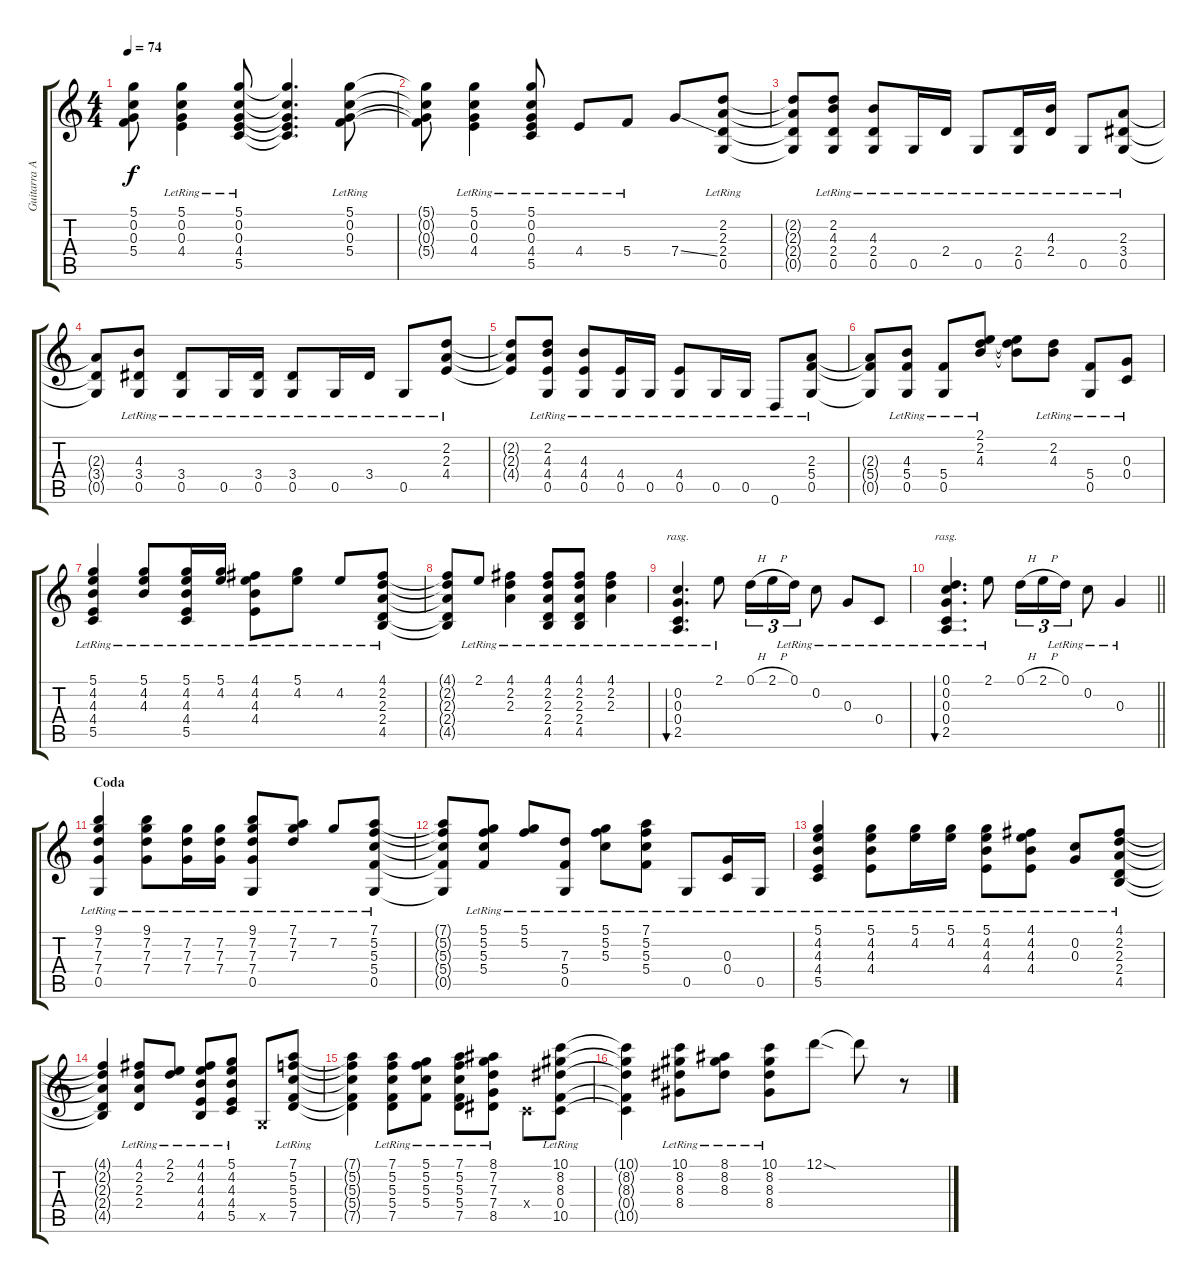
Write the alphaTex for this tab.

\track ("Guitarra Acustica" "Guitarra A") {instrument acousticguitarsteel}
\staff {score tabs}
\tuning (D4 C4 G3 C3 G2 D2) {hide}
\ts (4 4)
\tempo 74
\clef g2
\ks c
(5.1{t} 0.2{t} 0.3{t} 5.4{t}).8{dy f} (5.1{lr} 0.2{lr} 0.3{lr} 4.4{lr}).4 (5.1{lr} 0.2{lr} 0.3{lr} 4.4{lr} 5.5{lr}).8 (5.1{t} 0.2{t} 0.3{t} 4.4{t} 5.5{t}).4{d} (5.1{lr} 0.2{lr} 0.3{lr} 5.4{lr}).8 |
(5.1{t} 0.2{t} 0.3{t} 5.4{t}).8 (5.1{lr} 0.2{lr} 0.3{lr} 4.4{lr}).4 (5.1{lr} 0.2{lr} 0.3{lr} 4.4{lr} 5.5{lr}).8 4.4{lr}.8 5.4{lr}.8 7.4{ss}.8 (2.2{lr} 2.3{lr} 2.4{lr} 0.5{lr}).8 |
(2.2{t} 2.3{t} 2.4{t} 0.5{t}).8 (2.2{lr} 4.3{lr} 2.4{lr} 0.5{lr}).8 (4.3{lr} 2.4{lr} 0.5{lr}).8 0.5{lr}.16 2.4{lr}.16 0.5{lr}.8 (2.4{lr} 0.5{lr}).16 (4.3{lr} 2.4{lr}).16 0.5{lr}.8 (2.3{lr} 3.4{lr} 0.5{lr}).8 |
(2.3{t} 3.4{t} 0.5{t}).8 (4.3{lr} 3.4{lr} 0.5{lr}).8 (3.4{lr} 0.5{lr}).8 0.5{lr}.16 (3.4{lr} 0.5{lr}).16 (3.4{lr} 0.5{lr}).8 0.5{lr}.16 3.4{lr}.16 0.5{lr}.8 (2.2{lr} 2.3{lr} 4.4{lr}).8 |
(2.2{t} 2.3{t} 4.4{t}).8 (2.2{lr} 4.3{lr} 4.4{lr} 0.5{lr}).8 (4.3{lr} 4.4{lr} 0.5{lr}).8 (4.4{lr} 0.5{lr}).16 0.5{lr}.16 (4.4{lr} 0.5{lr}).8 0.5{lr}.16 0.5{lr}.16 0.6{lr}.8 (2.3{lr} 5.4{lr} 0.5{lr}).8 |
(2.3{t} 5.4{t} 0.5{t}).8 (4.3{lr} 5.4{lr} 0.5{lr}).8 (5.4{lr} 0.5{lr}).8 (2.1{lr} 2.2{lr} 4.3{lr}).8 (2.1{t} 2.2{t} 4.3{t}).8 (2.2{lr} 4.3{lr}).8 (5.4{lr} 0.5{lr}).8 (0.3{lr} 0.4{lr}).8 |
(5.1{lr} 4.2{lr} 4.3{lr} 4.4{lr} 5.5{lr}).4 (5.1{lr} 4.2{lr} 4.3{lr}).8 (5.1{lr} 4.2{lr} 4.3{lr} 4.4{lr} 5.5{lr}).16 (5.1{lr} 4.2{lr}).16 (4.1{lr} 4.2{lr} 4.3{lr} 4.4{lr}).8 (5.1{lr} 4.2{lr}).8 4.2{lr}.8 (4.1{lr} 2.2{lr} 2.3{lr} 2.4{lr} 4.5{lr}).8 |
(4.1{t} 2.2{t} 2.3{t} 2.4{t} 4.5{t}).8 2.1{lr}.8 (4.1{lr} 2.2{lr} 2.3{lr}).4 (4.1{lr} 2.2{lr} 2.3{lr} 2.4{lr} 4.5{lr}).8 (4.1{lr} 2.2{lr} 2.3{lr} 2.4{lr} 4.5{lr}).8 (4.1{lr} 2.2{lr} 2.3{lr}).4 |
(0.2{lr} 0.3{lr} 0.4{lr} 2.5{lr}).4{d bu 240 rasg ii} 2.1{lr}.8 0.1{h}.16{tu (3 2)} 2.1{h}.16{tu (3 2)} 0.1{lr}.16{tu (3 2)} 0.2{lr}.8 0.3{lr}.8 0.4{lr}.8 |
\barLineRight lightlight
(0.1{lr} 0.2{lr} 0.3{lr} 0.4{lr} 2.5{lr}).4{d bu 240 rasg ii} 2.1{lr}.8 0.1{h}.16{tu (3 2)} 2.1{h}.16{tu (3 2)} 0.1{lr}.16{tu (3 2)} 0.2{lr}.8 0.3{lr}.4 |
\section ("" "Coda")
(9.1{lr} 7.2{lr} 7.3{lr} 7.4{lr} 0.5{lr}).4 (9.1{lr} 7.2{lr} 7.3{lr} 7.4{lr}).8 (7.2{lr} 7.3{lr} 7.4{lr}).16 (7.2{lr} 7.3{lr} 7.4{lr}).16 (9.1{lr} 7.2{lr} 7.3{lr} 7.4{lr} 0.5{lr}).8 (7.1{lr} 7.2{lr} 7.3{lr}).8 7.2{lr}.8 (7.1{lr} 5.2{lr} 5.3{lr} 5.4{lr} 0.5{lr}).8 |
(7.1{t} 5.2{t} 5.3{t} 5.4{t} 0.5{t}).8 (5.1{lr} 5.2{lr} 5.3{lr} 5.4{lr}).8 (5.1{lr} 5.2{lr}).8 (7.3{lr} 5.4{lr} 0.5{lr}).8 (5.1{lr} 5.2{lr} 5.3{lr}).8 (7.1{lr} 5.2{lr} 5.3{lr} 5.4{lr}).8 0.5{lr}.8 (0.3{lr} 0.4{lr}).16 0.5{lr}.16 |
(5.1{lr} 4.2{lr} 4.3{lr} 4.4{lr} 5.5{lr}).4 (5.1{lr} 4.2{lr} 4.3{lr} 4.4{lr}).8 (5.1{lr} 4.2{lr}).16 (5.1{lr} 4.2{lr}).16 (5.1{lr} 4.2{lr} 4.3{lr} 4.4{lr}).8 (4.1{lr} 4.2{lr} 4.3{lr} 4.4{lr}).8 (0.2{lr} 0.3{lr}).8 (4.1{lr} 2.2{lr} 2.3{lr} 2.4{lr} 4.5{lr}).8 |
(4.1{t} 2.2{t} 2.3{t} 2.4{t} 4.5{t}).4 (4.1{lr} 2.2{lr} 2.3{lr} 2.4{lr}).8 (2.1{lr} 2.2{lr}).8 (4.1{lr} 4.2{lr} 4.3{lr} 4.4{lr} 4.5{lr}).8 (5.1{lr} 4.2{lr} 4.3{lr} 4.4{lr} 5.5{lr}).8 0.5{x}.8 (7.1{lr} 5.2{lr} 5.3{lr} 5.4{lr} 7.5{lr}).8 |
(7.1{t} 5.2{t} 5.3{t} 5.4{t} 7.5{t}).4 (7.1{lr} 5.2{lr} 5.3{lr} 5.4{lr} 7.5{lr}).8 (5.1{lr} 5.2{lr} 5.3{lr} 5.4{lr}).8 (7.1{lr} 5.2{lr} 5.3{lr} 5.4{lr} 7.5{lr}).8 (8.1{lr} 7.2{lr} 7.3{lr} 7.4{lr} 8.5{lr}).8 0.4{x}.8 (10.1{lr} 8.2{lr} 8.3{lr} 0.4{lr} 10.5{lr}).8 |
(10.1{t} 8.2{t} 8.3{t} 0.4{t} 10.5{t}).4 (10.1{lr} 8.2{lr} 8.3{lr} 8.4{lr}).8 (8.1{lr} 8.2{lr} 8.3{lr}).8 (10.1{lr} 8.2{lr} 8.3{lr} 8.4{lr}).8 12.1{sod}.8 12.1{t}.8 r.8
